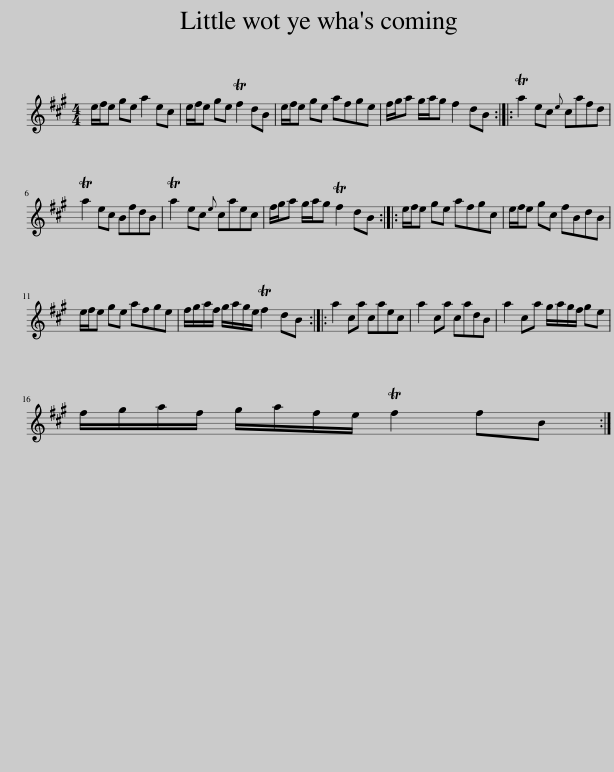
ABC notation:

X:1
L:1/8
M:4/4
I:linebreak $
K:A
V:1 treble
V:1
 e/f/e ge a2 ec | e/f/e ge Tf2 dB | e/f/e ge afge | f/g/a g/a/g f2 dB :: Ta2 ec{e} cafd |$ %5
 Ta2 ec BfdB | Ta2 ec{e} caec | f/g/a g/a/g Tf2 dB :: e/f/e ge afgc | e/f/e gc fBdB |$ %10
 e/f/e ge afge | f/g/a/f/ g/a/g/e/ Tf2 dB :: a2 ca caec | a2 ca cadB | a2 ca g/a/g/f/ ge |$ %15
 f/g/a/f/ g/a/f/e/ Tf2 fB :| %16
